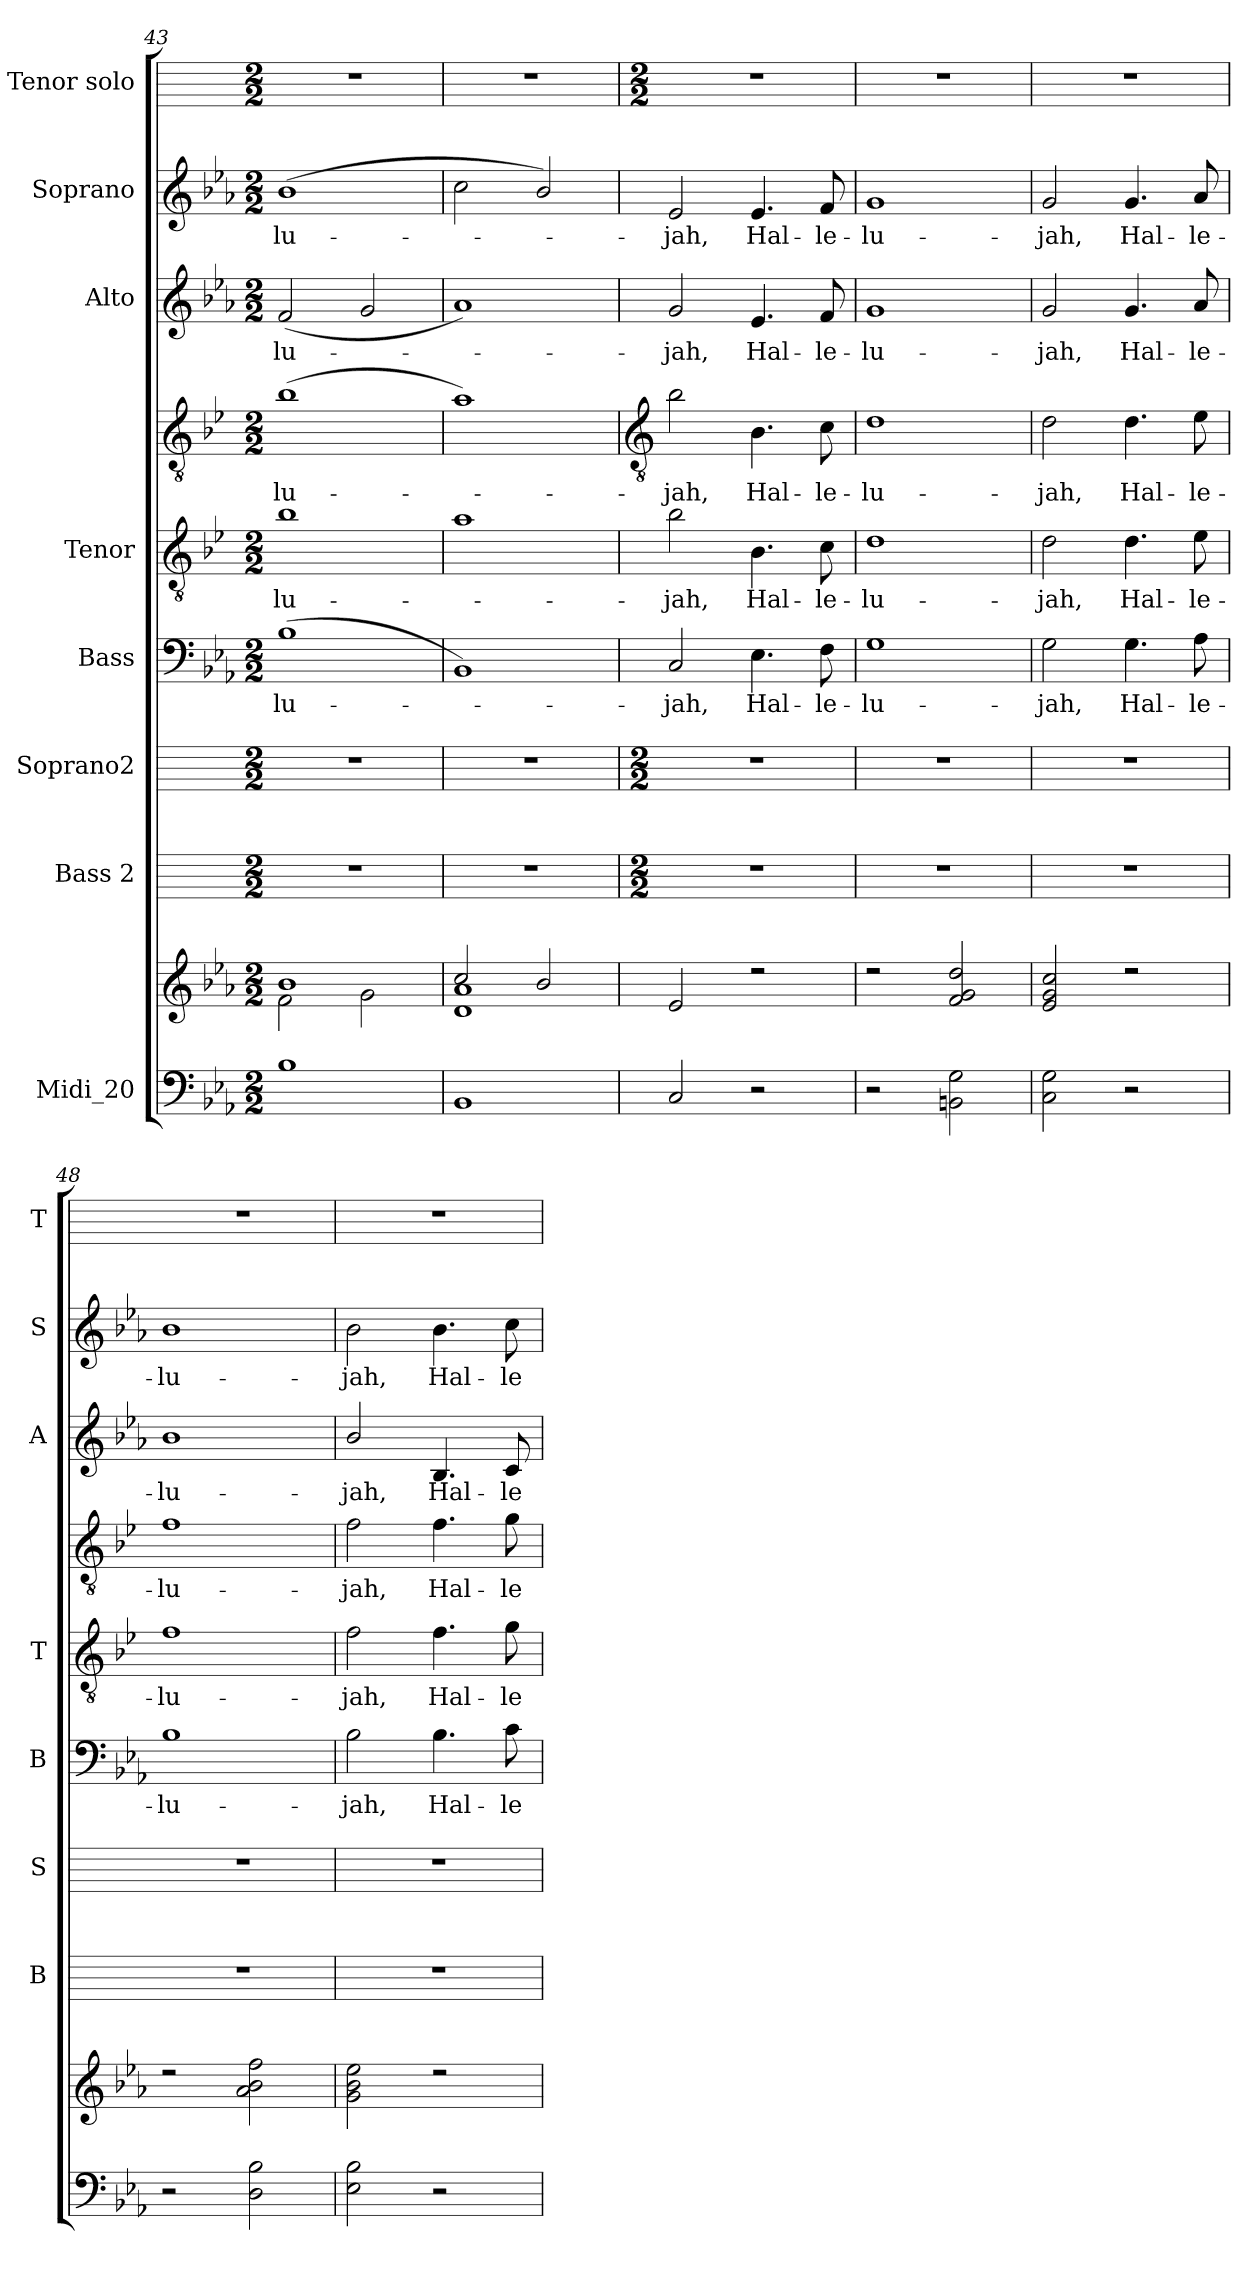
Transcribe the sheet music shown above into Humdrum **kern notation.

**kern	**kern	**kern	**kern	**kern	**text	**kern	**text	**kern	**text	**kern	**text	**kern	**text	**kern
*part8	*part8	*part7	*part6	*part5	*part5	*part4	*part4	*part4	*part4	*part3	*part3	*part2	*part2	*part1
*staff10	*staff9	*staff8	*staff7	*staff6	*staff6	*staff5	*staff5	*staff4	*staff4	*staff3	*staff3	*staff2	*staff2	*staff1
*I"Midi_20	*	*I"Bass 2	*I"Soprano2	*I"Bass	*	*I"Tenor	*	*	*	*I"Alto	*	*I"Soprano	*	*I"Tenor solo
*	*	*I'B	*I'S	*I'B	*	*I'T	*	*	*	*I'A	*	*I'S	*	*I'T
*clefF4	*clefG2	*	*	*clefF4	*	*clefGv2	*	*clefGv2	*	*clefG2	*	*clefG2	*	*
*	*	*	*	*	*	*ITrd4c7	*	*ITrd4c7	*	*	*	*	*	*
*k[b-e-a-]	*k[b-e-a-]	*	*	*k[b-e-a-]	*	*k[b-e-a-]	*	*k[b-e-a-]	*	*k[b-e-a-]	*	*k[b-e-a-]	*	*
*E-:	*E-:	*	*	*E-:	*	*E-:	*	*E-:	*	*E-:	*	*E-:	*	*
*M2/2	*M2/2	*M2/2	*M2/2	*M2/2	*	*M2/2	*	*M2/2	*	*M2/2	*	*M2/2	*	*M2/2
=43	=43	=43	=43	=43	=43	=43	=43	=43	=43	=43	=43	=43	=43	=43
*	*^	*	*	*	*	*	*	*	*	*	*	*	*	*
!	!	!	!	!	!	!LO:LY:b	!	!LO:LY:b	!	!LO:LY:b	!	!LO:LY:b	!	!LO:LY:b	!
1B-	1b-/	2f\	1r	1r	(<1B-	-lu-	1e-	-lu-	(>1e-	-lu-	(<2f	-lu-	(>1b-	-lu-	1r
.	.	2g\	.	.	.	.	.	.	.	.	2g	.	.	.	.
=44	=44	=44	=44	=44	=44	=44	=44	=44	=44	=44	=44	=44	=44	=44	=44
1BB-	2cc/	1d\ 1a-\	1r	1r	1BB-)	.	1d	.	1d)	.	1a-)	.	2cc	.	1r
.	2b-/	.	.	.	.	.	.	.	.	.	.	.	2b-/)	.	.
!!LO:LB:g=z
=45	=45	=45	=45	=45	=45	=45	=45	=45	=45	=45	=45	=45	=45	=45	=45
*	*	*	*	*	*	*	*	*	*clefGv2	*	*	*	*	*	*
*	*	*	*M2/2	*M2/2	*	*	*	*	*	*	*	*	*	*	*M2/2
!	!	!	!	!	!	!LO:LY:b	!	!LO:LY:b	!	!LO:LY:b	!	!LO:LY:b	!	!LO:LY:b	!
2C	2e-/	1ryy	1r	1r	2C	jah,	2e-	jah,	2e-	jah,	2g	jah,	2e-	jah,	1r
!	!	!	!	!	!	!LO:LY:b	!	!LO:LY:b	!	!LO:LY:b	!	!LO:LY:b	!	!LO:LY:b	!
2r	2r	.	.	.	4.E-	Hal-	4.E-	Hal-	4.E-	Hal-	4.e-	Hal-	4.e-	Hal-	.
!	!	!	!	!	!	!LO:LY:b	!	!LO:LY:b	!	!LO:LY:b	!	!LO:LY:b	!	!LO:LY:b	!
.	.	.	.	.	8F	-le-	8F	-le-	8F	-le-	8f	-le-	8f	-le-	.
=46	=46	=46	=46	=46	=46	=46	=46	=46	=46	=46	=46	=46	=46	=46	=46
!	!	!	!	!	!	!LO:LY:b	!	!LO:LY:b	!	!LO:LY:b	!	!LO:LY:b	!	!LO:LY:b	!
2r	2r	1ryy	1r	1r	1G	-lu-	1G	-lu-	1G	-lu-	1g	-lu-	1g	-lu-	1r
2BBn 2G	2f/ 2g/ 2dd/	.	.	.	.	.	.	.	.	.	.	.	.	.	.
=47	=47	=47	=47	=47	=47	=47	=47	=47	=47	=47	=47	=47	=47	=47	=47
!	!	!	!	!	!	!LO:LY:b	!	!LO:LY:b	!	!LO:LY:b	!	!LO:LY:b	!	!LO:LY:b	!
2C 2G	2e-/ 2g/ 2cc/	1ryy	1r	1r	2G	-jah,	2G	-jah,	2G	-jah,	2g	-jah,	2g	-jah,	1r
!	!	!	!	!	!	!LO:LY:b	!	!LO:LY:b	!	!LO:LY:b	!	!LO:LY:b	!	!LO:LY:b	!
2r	2r	.	.	.	4.G	Hal-	4.G	Hal-	4.G	Hal-	4.g	Hal-	4.g	Hal-	.
!	!	!	!	!	!	!LO:LY:b	!	!LO:LY:b	!	!LO:LY:b	!	!LO:LY:b	!	!LO:LY:b	!
.	.	.	.	.	8A-	-le-	8A-	-le-	8A-	-le-	8a-	-le-	8a-	-le-	.
=48	=48	=48	=48	=48	=48	=48	=48	=48	=48	=48	=48	=48	=48	=48	=48
!	!	!	!	!	!	!LO:LY:b	!	!LO:LY:b	!	!LO:LY:b	!	!LO:LY:b	!	!LO:LY:b	!
2r	2r	1ryy	1r	1r	1B-	-lu-	1B-	-lu-	1B-	-lu-	1b-	-lu-	1b-	-lu-	1r
2D 2B-	2a-\ 2b-\ 2ff\	.	.	.	.	.	.	.	.	.	.	.	.	.	.
=49	=49	=49	=49	=49	=49	=49	=49	=49	=49	=49	=49	=49	=49	=49	=49
!	!	!	!	!	!	!LO:LY:b	!	!LO:LY:b	!	!LO:LY:b	!	!LO:LY:b	!	!LO:LY:b	!
2E- 2B-	2g\ 2b-\ 2ee-\	1ryy	1r	1r	2B-	-jah,	2B-	-jah,	2B-	-jah,	2b-/	-jah,	2b-	-jah,	1r
!	!	!	!	!	!	!LO:LY:b	!	!LO:LY:b	!	!LO:LY:b	!	!LO:LY:b	!	!LO:LY:b	!
2r	2r	.	.	.	4.B-	Hal-	4.B-	Hal-	4.B-	Hal-	4.B-	Hal-	4.b-	Hal-	.
!	!	!	!	!	!	!LO:LY:b	!	!LO:LY:b	!	!LO:LY:b	!	!LO:LY:b	!	!LO:LY:b	!
.	.	.	.	.	8c	-le-	8c	-le-	8c	-le-	8c	-le-	8cc	-le-	.
*	*v	*v	*	*	*	*	*	*	*	*	*	*	*	*	*
=	=	=	=	=	=	=	=	=	=	=	=	=	=	=
*-	*-	*-	*-	*-	*-	*-	*-	*-	*-	*-	*-	*-	*-	*-
